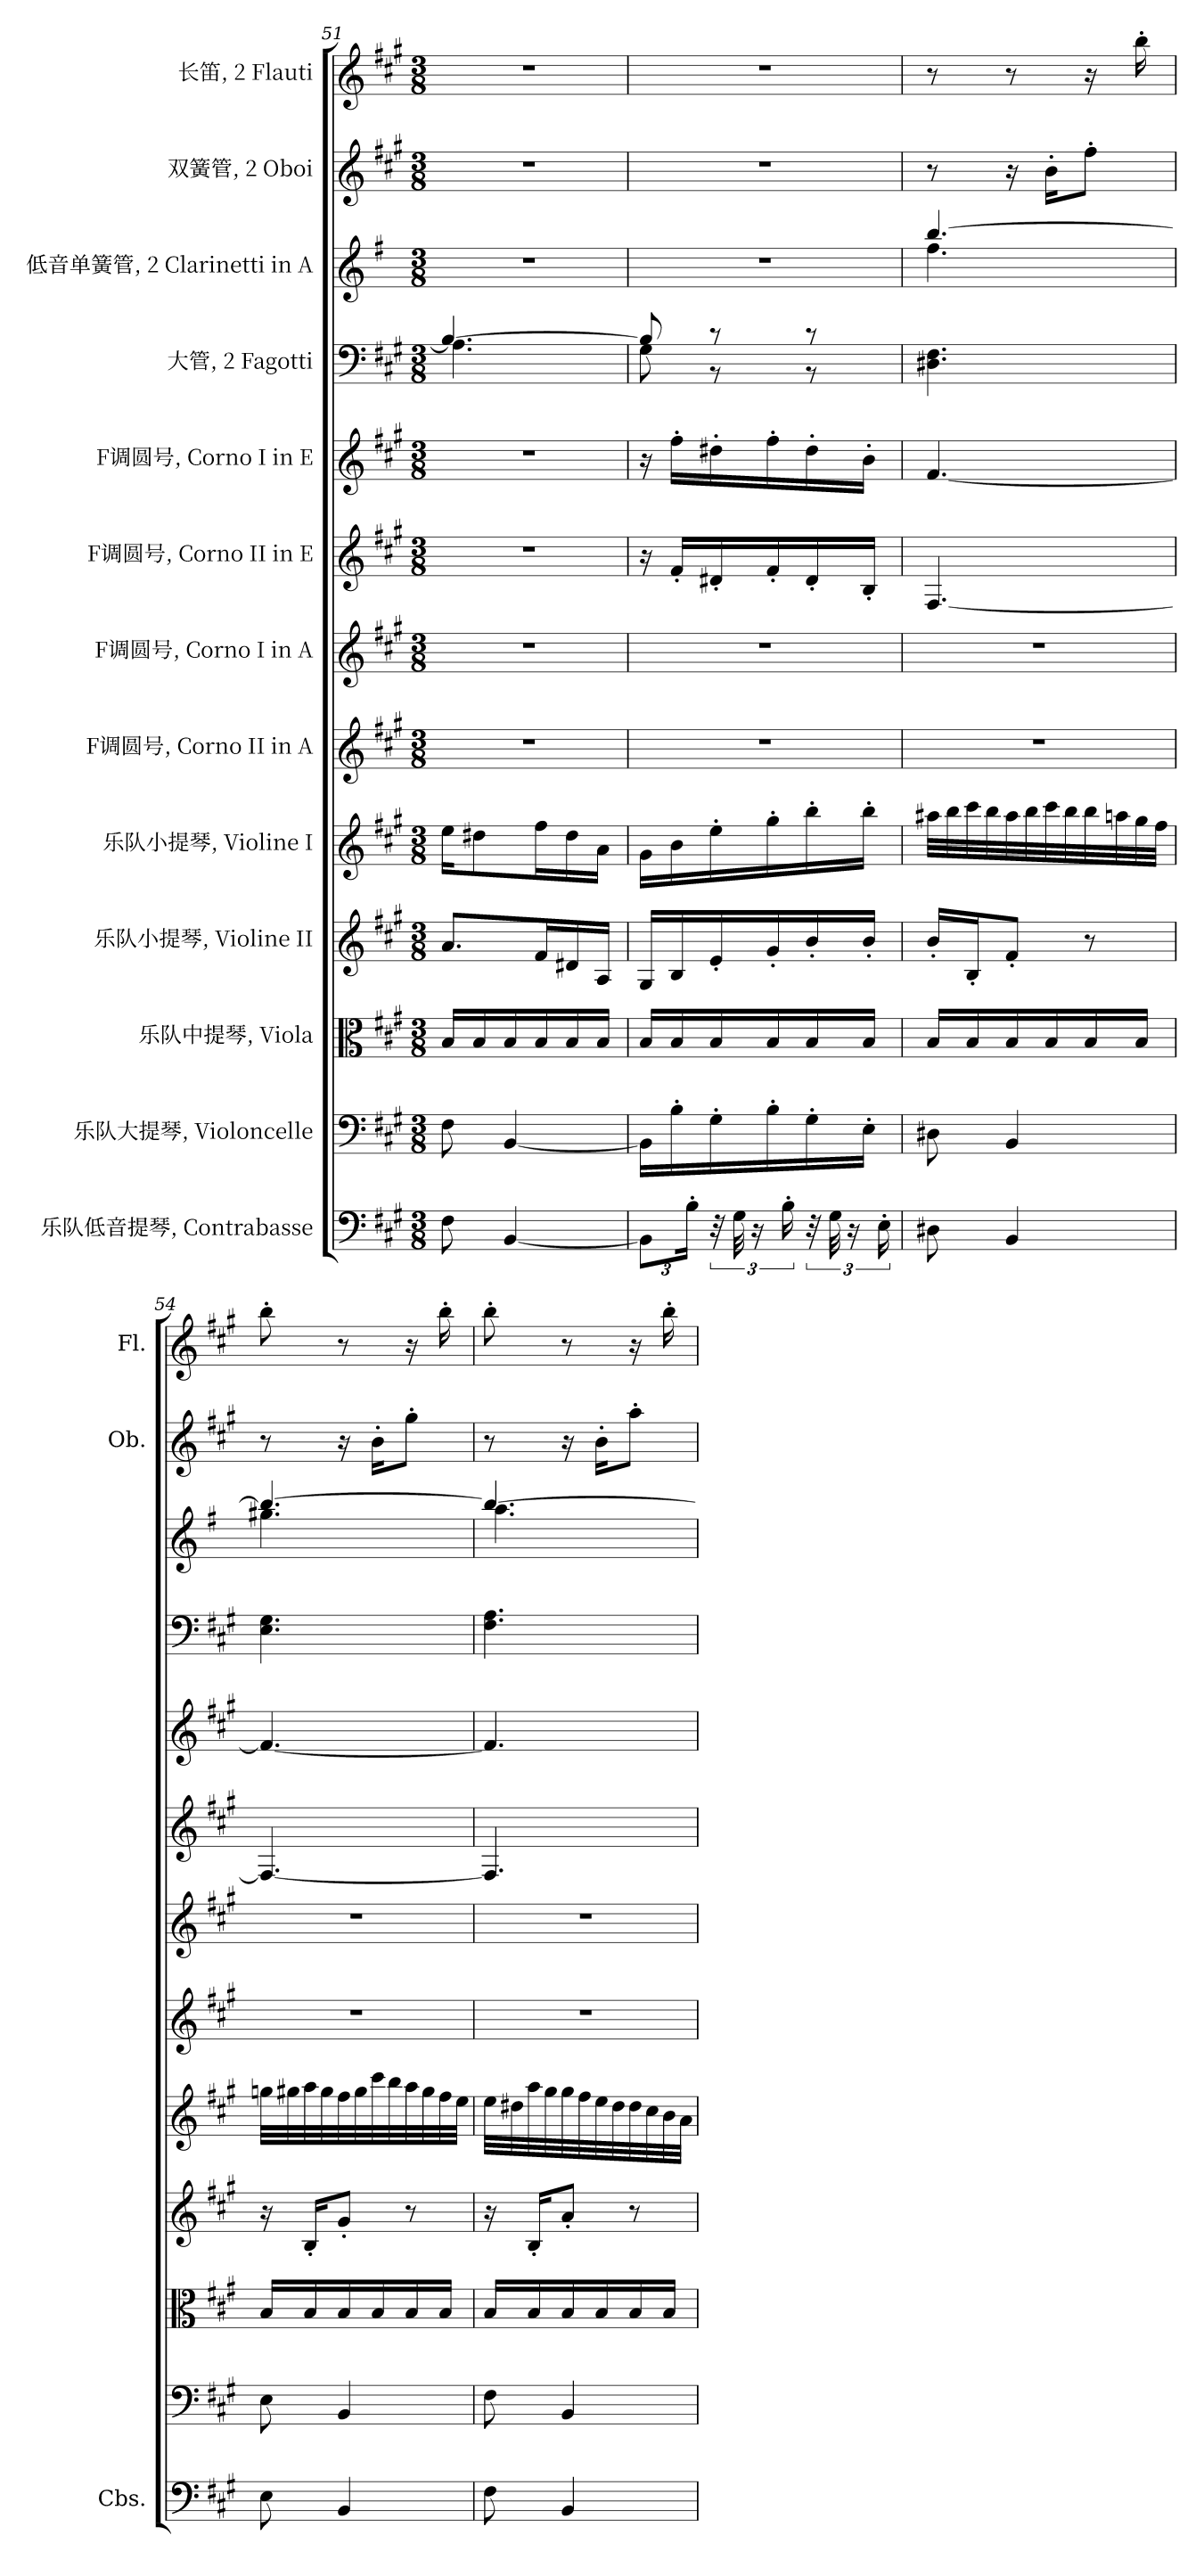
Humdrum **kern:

**kern	**kern	**kern	**kern	**kern	**kern	**kern	**kern	**kern	**kern	**kern	**kern	**kern
*part13	*part12	*part11	*part10	*part9	*part8	*part7	*part6	*part5	*part4	*part3	*part2	*part1
*staff13	*staff12	*staff11	*staff10	*staff9	*staff8	*staff7	*staff6	*staff5	*staff4	*staff3	*staff2	*staff1
*I"乐队低音提琴, Contrabasse	*I"乐队大提琴, Violoncelle	*I"乐队中提琴, Viola	*I"乐队小提琴, Violine II	*I"乐队小提琴, Violine I	*I"F调圆号, Corno II in A	*I"F调圆号, Corno I in A	*I"F调圆号, Corno II in E	*I"F调圆号, Corno I in E	*I"大管, 2 Fagotti	*I"低音单簧管, 2 Clarinetti in A	*I"双簧管, 2 Oboi	*I"长笛, 2 Flauti
*I'Cbs.	*	*	*	*	*	*	*	*	*	*	*I'Ob.	*I'Fl.
!!LO:PB:g=z
*clefF4	*clefF4	*clefC3	*clefG2	*clefG2	*clefG2	*clefG2	*clefG2	*clefG2	*clefF4	*clefG2	*clefG2	*clefG2
*ITrd7c12	*	*	*	*	*ITrd4c7	*ITrd4c7	*ITrd4c7	*ITrd4c7	*	*ITrd8c14	*	*
*k[f#c#g#]	*k[f#c#g#]	*k[f#c#g#]	*k[f#c#g#]	*k[f#c#g#]	*k[f#c#]	*k[f#c#]	*k[f#c#]	*k[f#c#]	*k[f#c#g#]	*k[f#]	*k[f#c#g#]	*k[f#c#g#]
*M3/8	*M3/8	*M3/8	*M3/8	*M3/8	*M3/8	*M3/8	*M3/8	*M3/8	*M3/8	*M3/8	*M3/8	*M3/8
*MM38	*MM38	*MM38	*MM38	*MM38	*MM38	*MM38	*MM38	*MM38	*MM38	*MM38	*MM38	*MM38
=51	=51	=51	=51	=51	=51	=51	=51	=51	=51	=51	=51	=51
*	*	*	*	*	*	*	*	*	*^	*	*	*
8FF#\	8F#\	16B/LL	8.a/L	16ee\KL	4.r	4.r	4.r	4.r	4.B/_	4.A\	4.r	4.r	4.r
.	.	16B/	.	8dd#X\	.	.	.	.	.	.	.	.	.
[4BBB/	[4BB/	16B/	.	.	.	.	.	.	.	.	.	.	.
.	.	16B/	16f#/L	16ff#\L	.	.	.	.	.	.	.	.	.
.	.	16B/	16d#X/	16dd#\	.	.	.	.	.	.	.	.	.
.	.	16B/JJ	16A/JJ	16a\JJ	.	.	.	.	.	.	.	.	.
=52	=52	=52	=52	=52	=52	=52	=52	=52	=52	=52	=52	=52	=52
*Xbrackettup	*	*	*	*	*	*	*	*	*	*	*	*	*
*	*	*	*	*	*	*	*	*	*	*	*	*	*MM38
12BBB\L]	16BB\LL]	16B/LL	16G#/LL	16g#\LL	4.r	4.r	16r	16r	8B/]	8G#\	4.r	4.r	4.r
.	16B'\	16B/	16B/	16b\	.	.	16B'/LL	16b'\LL	.	.	.	.	.
24BB'\Jk	.	.	.	.	.	.	.	.	.	.	.	.	.
*brackettup	*	*	*	*	*	*	*	*	*	*	*	*	*
48r	16G#'\	16B/	16e'/	16ee'\	.	.	16G#X'/	16g#X'\	8r	8r	.	.	.
48GG#\	.	.	.	.	.	.	.	.	.	.	.	.	.
24r	.	.	.	.	.	.	.	.	.	.	.	.	.
.	16B'\	16B/	16g#'/	16gg#'\	.	.	16B'/	16b'\	.	.	.	.	.
24BB'\	.	.	.	.	.	.	.	.	.	.	.	.	.
48r	16G#'\	16B/	16b'/	16bb'\	.	.	16G#'/	16g#'\	8r	8r	.	.	.
48GG#\	.	.	.	.	.	.	.	.	.	.	.	.	.
24r	.	.	.	.	.	.	.	.	.	.	.	.	.
.	16E'\JJ	16B/JJ	16b'/JJ	16bb'\JJ	.	.	16E'/JJ	16e'\JJ	.	.	.	.	.
24EE'\	.	.	.	.	.	.	.	.	.	.	.	.	.
*	*	*	*	*	*	*	*	*	*v	*v	*	*	*
=53	=53	=53	=53	=53	=53	=53	=53	=53	=53	=53	=53	=53
*	*	*	*	*	*	*	*	*	*	*	*	*MM38
*	*	*	*	*	*	*	*	*	*	*^	*	*
8DD#X\	8D#X\	16B/LL	16b'/LL	32aa#X\LLL	4.r	4.r	[4.BB/	[4.B/	4.D#X\ 4.F#\	[4.b/	4.f#\	8r	8r
.	.	.	.	32bb\	.	.	.	.	.	.	.	.	.
.	.	16B/	16B'/J	32ccc#\	.	.	.	.	.	.	.	.	.
.	.	.	.	32bb\	.	.	.	.	.	.	.	.	.
*	*	*	*	*	*	*	*	*	*	*	*	*	*MM40
4BBB/	4BB/	16B/	8f#'/J	32aa#\	.	.	.	.	.	.	.	16r	8r
.	.	.	.	32bb\	.	.	.	.	.	.	.	.	.
.	.	16B/	.	32ccc#\	.	.	.	.	.	.	.	16b'\KL	.
.	.	.	.	32bb\	.	.	.	.	.	.	.	.	.
.	.	16B/	8r	32bb\	.	.	.	.	.	.	.	8ff#'\J	16r
.	.	.	.	32aan\	.	.	.	.	.	.	.	.	.
.	.	16B/JJ	.	32gg#\	.	.	.	.	.	.	.	.	16bb'\
.	.	.	.	32ff#\JJJ	.	.	.	.	.	.	.	.	.
!!LO:PB:g=z
=54	=54	=54	=54	=54	=54	=54	=54	=54	=54	=54	=54	=54	=54
*	*	*	*	*	*	*	*	*	*	*	*	*	*MM38
8EE\	8E\	16B/LL	16r	32ggn\LLL	4.r	4.r	4.BB/_	4.B/_	4.E\ 4.G#\	4.b/_	4.g#X\	8r	8bb'\
.	.	.	.	32gg#X\	.	.	.	.	.	.	.	.	.
.	.	16B/	16B'/KL	32aa\	.	.	.	.	.	.	.	.	.
.	.	.	.	32gg#\	.	.	.	.	.	.	.	.	.
*	*	*	*	*	*	*	*	*	*	*	*	*	*MM40
4BBB/	4BB/	16B/	8g#'/J	32ff#\	.	.	.	.	.	.	.	16r	8r
.	.	.	.	32gg#\	.	.	.	.	.	.	.	.	.
.	.	16B/	.	32ccc#\	.	.	.	.	.	.	.	16b'\KL	.
.	.	.	.	32bb\	.	.	.	.	.	.	.	.	.
.	.	16B/	8r	32aa\	.	.	.	.	.	.	.	8gg#'\J	16r
.	.	.	.	32gg#\	.	.	.	.	.	.	.	.	.
.	.	16B/JJ	.	32ff#\	.	.	.	.	.	.	.	.	16bb'\
.	.	.	.	32ee\JJJ	.	.	.	.	.	.	.	.	.
=55	=55	=55	=55	=55	=55	=55	=55	=55	=55	=55	=55	=55	=55
*	*	*	*	*	*	*	*	*	*	*	*	*	*MM38
8FF#\	8F#\	16B/LL	16r	32ee\LLL	4.r	4.r	4.BB/]	4.B/]	4.F#\ 4.A\	4.b/_	4.a\	8r	8bb'\
.	.	.	.	32dd#X\	.	.	.	.	.	.	.	.	.
.	.	16B/	16B'/KL	32aa\	.	.	.	.	.	.	.	.	.
.	.	.	.	32gg#\	.	.	.	.	.	.	.	.	.
*	*	*	*	*	*	*	*	*	*	*	*	*	*MM40
4BBB/	4BB/	16B/	8a'/J	32gg#\	.	.	.	.	.	.	.	16r	8r
.	.	.	.	32ff#\	.	.	.	.	.	.	.	.	.
.	.	16B/	.	32ee\	.	.	.	.	.	.	.	16b'\KL	.
.	.	.	.	32dd#\	.	.	.	.	.	.	.	.	.
.	.	16B/	8r	32dd#\	.	.	.	.	.	.	.	8aa'\J	16r
.	.	.	.	32cc#\	.	.	.	.	.	.	.	.	.
.	.	16B/JJ	.	32b\	.	.	.	.	.	.	.	.	16bb'\
.	.	.	.	32a\JJJ	.	.	.	.	.	.	.	.	.
*	*	*	*	*	*	*	*	*	*	*v	*v	*	*
=	=	=	=	=	=	=	=	=	=	=	=	=
*-	*-	*-	*-	*-	*-	*-	*-	*-	*-	*-	*-	*-
